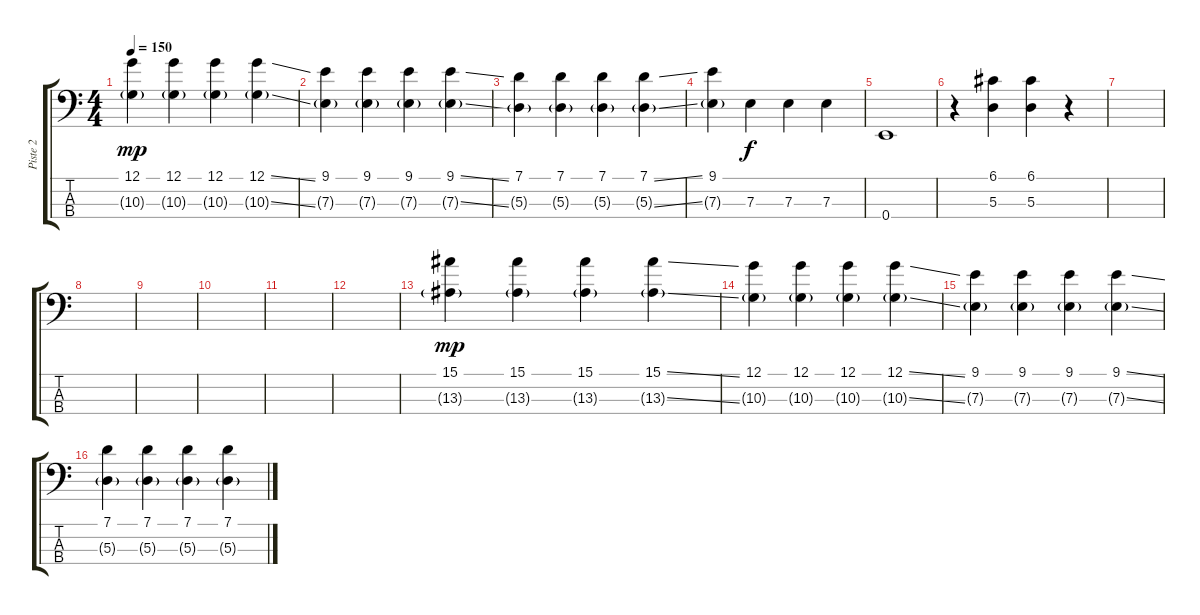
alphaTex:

\track ("Piste 2" "Piste 2") {instrument slapbass1}
\staff {score tabs}
\tuning (G2 D2 A1 E1) {hide}
\ts (4 4)
\tempo 150
\clef f4
\ks c
(12.1 10.3{g}).4{dy mp} (12.1 10.3{g}).4 (12.1 10.3{g}).4 (12.1{ss} 10.3{ss g}).4 |
(9.1 7.3{g}).4 (9.1 7.3{g}).4 (9.1 7.3{g}).4 (9.1{ss} 7.3{ss g}).4 |
(7.1 5.3{g}).4 (7.1 5.3{g}).4 (7.1 5.3{g}).4 (7.1{ss} 5.3{ss g}).4 |
(9.1 7.3{g}).4 7.3.4{dy f} 7.3.4 7.3.4 |
0.4.1 |
r.4 (6.1 5.3).4 (6.1 5.3).4 r.4 |
|
|
|
|
|
|
(15.1 13.3{g}).4{dy mp} (15.1 13.3{g}).4 (15.1 13.3{g}).4 (15.1{ss} 13.3{ss g}).4 |
(12.1 10.3{g}).4 (12.1 10.3{g}).4 (12.1 10.3{g}).4 (12.1{ss} 10.3{ss g}).4 |
(9.1 7.3{g}).4 (9.1 7.3{g}).4 (9.1 7.3{g}).4 (9.1{ss} 7.3{ss g}).4 |
(7.1 5.3{g}).4 (7.1 5.3{g}).4 (7.1 5.3{g}).4 (7.1{ss} 5.3{ss g}).4
